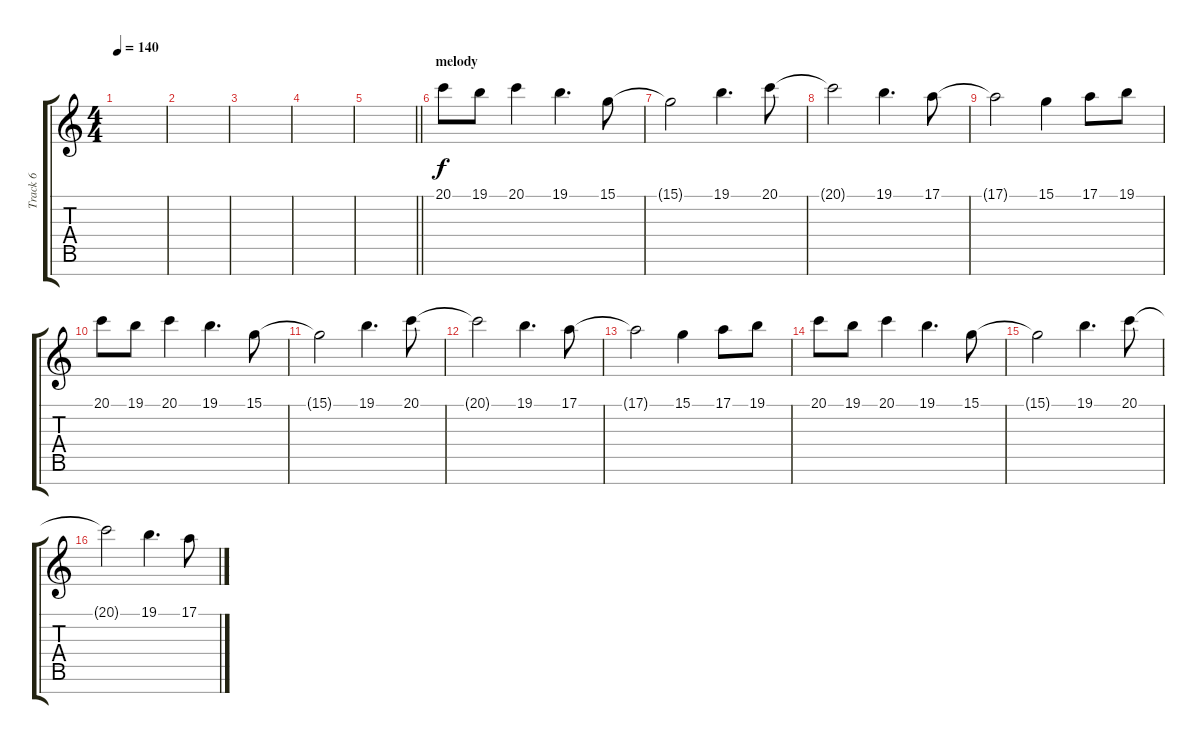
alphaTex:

\track ("Track 6" "Track 6") {instrument acousticgrandpiano}
\staff {score tabs}
\tuning (E4 B3 G3 D3 A2 E2 B1) {hide}
\ts (4 4)
\tempo 140
\clef g2
\ks c
|
|
|
|
\barLineRight lightlight
|
\section ("" "melody")
20.1.8{volume 12 instrument lead2sawtooth} 19.1.8 20.1.4 19.1.4{d} 15.1.8 |
15.1{t}.2 19.1.4{d} 20.1.8 |
20.1{t}.2 19.1.4{d} 17.1.8 |
17.1{t}.2 15.1.4 17.1.8 19.1.8 |
20.1.8{volume 12 instrument lead2sawtooth} 19.1.8 20.1.4 19.1.4{d} 15.1.8 |
15.1{t}.2 19.1.4{d} 20.1.8 |
20.1{t}.2 19.1.4{d} 17.1.8 |
17.1{t}.2 15.1.4 17.1.8 19.1.8 |
20.1.8{volume 12 instrument lead2sawtooth} 19.1.8 20.1.4 19.1.4{d} 15.1.8 |
15.1{t}.2 19.1.4{d} 20.1.8 |
20.1{t}.2 19.1.4{d} 17.1.8
